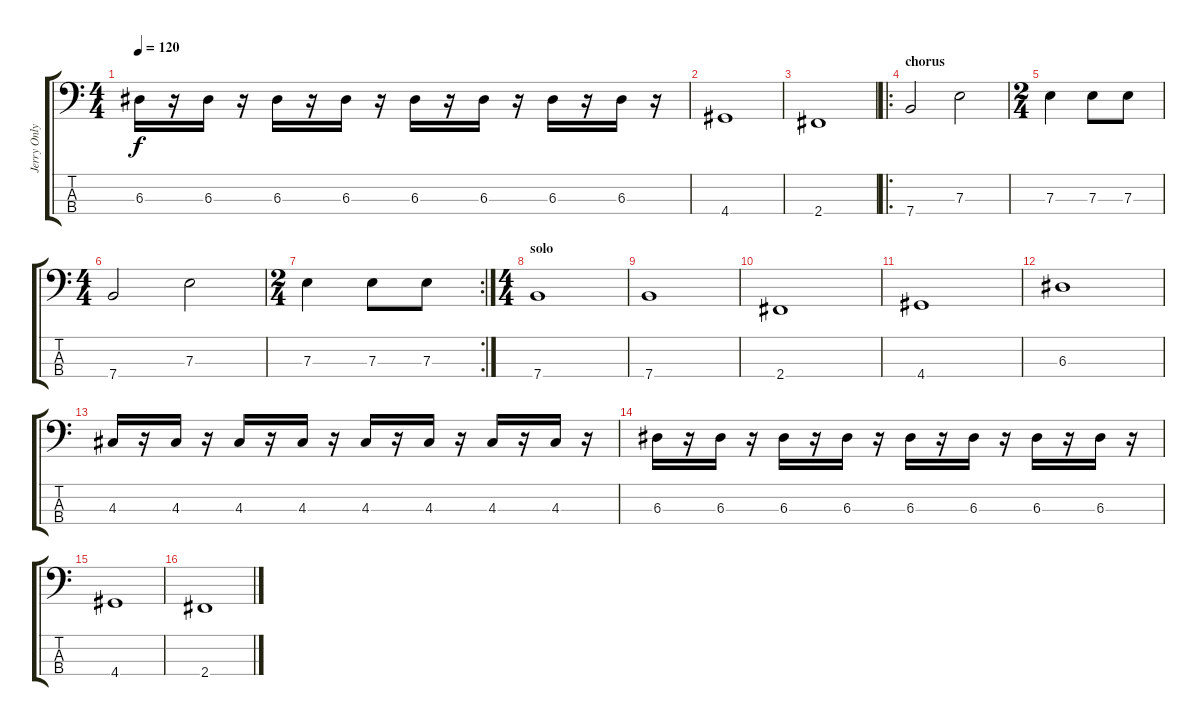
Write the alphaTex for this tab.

\track ("Jerry Only" "Jerry Only") {instrument electricbassfinger}
\staff {score tabs}
\tuning (G2 D2 A1 E1) {hide}
\ts (4 4)
\tempo 120
\clef f4
\ks c
6.3.16{dy f} r.16 6.3.16 r.16 6.3.16 r.16 6.3.16 r.16 6.3.16 r.16 6.3.16 r.16 6.3.16 r.16 6.3.16 r.16 |
4.4.1 |
2.4.1 |
\ro
\section ("" "chorus")
7.4.2 7.3.2 |
\ts (2 4)
7.3.4 7.3.8 7.3.8 |
\ts (4 4)
7.4.2 7.3.2 |
\rc 2
\ts (2 4)
7.3.4 7.3.8 7.3.8 |
\ts (4 4)
\section ("" "solo")
7.4.1 |
7.4.1 |
2.4.1 |
4.4.1 |
6.3.1 |
4.3.16 r.16 4.3.16 r.16 4.3.16 r.16 4.3.16 r.16 4.3.16 r.16 4.3.16 r.16 4.3.16 r.16 4.3.16 r.16 |
6.3.16 r.16 6.3.16 r.16 6.3.16 r.16 6.3.16 r.16 6.3.16 r.16 6.3.16 r.16 6.3.16 r.16 6.3.16 r.16 |
4.4.1 |
2.4.1
